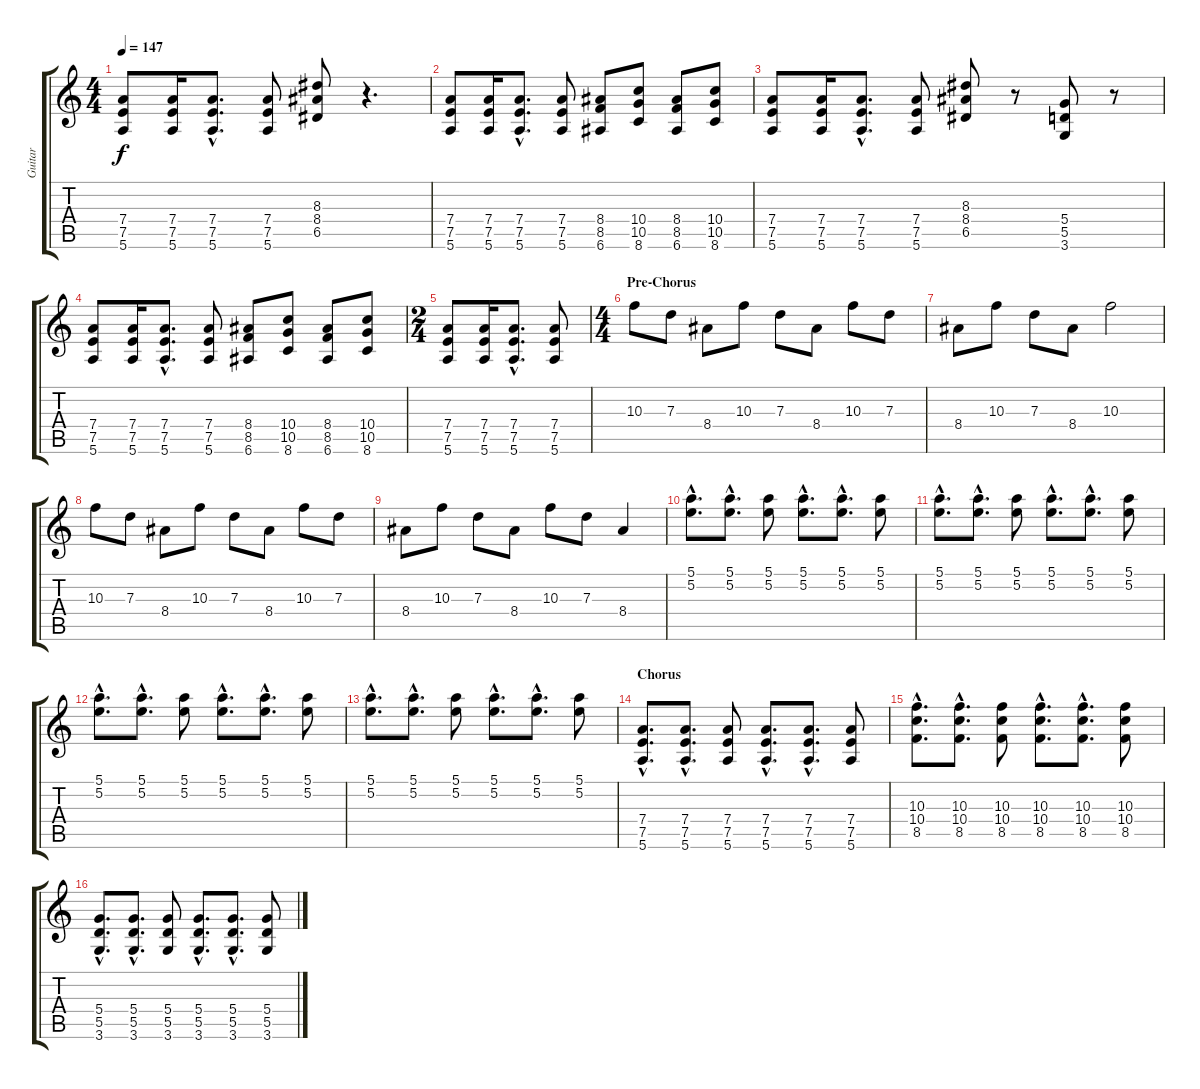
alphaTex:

\track ("Guitar" "Guitar") {instrument distortionguitar}
\staff {score tabs}
\tuning (E4 B3 G3 D3 A2 E2) {hide}
\ts (4 4)
\tempo 147
\clef g2
\ks c
(7.4 7.5 5.6).8{dy f} (7.4 7.5 5.6).16 (7.4{hac} 7.5{hac} 5.6{hac}).8{d} (7.4 7.5 5.6).8 (8.3 8.4 6.5).8 r.4{d} |
(7.4 7.5 5.6).8 (7.4 7.5 5.6).16 (7.4{hac} 7.5{hac} 5.6{hac}).8{d} (7.4 7.5 5.6).8 (8.4 8.5 6.6).8 (10.4 10.5 8.6).8 (8.4 8.5 6.6).8 (10.4 10.5 8.6).8 |
(7.4 7.5 5.6).8 (7.4 7.5 5.6).16 (7.4{hac} 7.5{hac} 5.6{hac}).8{d} (7.4 7.5 5.6).8 (8.3 8.4 6.5).8 r.8 (5.4 5.5 3.6).8 r.8 |
(7.4 7.5 5.6).8 (7.4 7.5 5.6).16 (7.4{hac} 7.5{hac} 5.6{hac}).8{d} (7.4 7.5 5.6).8 (8.4 8.5 6.6).8 (10.4 10.5 8.6).8 (8.4 8.5 6.6).8 (10.4 10.5 8.6).8 |
\ts (2 4)
(7.4 7.5 5.6).8 (7.4 7.5 5.6).16 (7.4{hac} 7.5{hac} 5.6{hac}).8{d} (7.4 7.5 5.6).8 |
\ts (4 4)
\section ("" "Pre-Chorus")
10.3.8{instrument distortionguitar} 7.3.8 8.4.8 10.3.8 7.3.8 8.4.8 10.3.8 7.3.8 |
8.4.8 10.3.8 7.3.8 8.4.8 10.3.2 |
10.3.8 7.3.8 8.4.8 10.3.8 7.3.8 8.4.8 10.3.8 7.3.8 |
8.4.8 10.3.8 7.3.8 8.4.8 10.3.8 7.3.8 8.4.4 |
(5.1{hac} 5.2{hac}).8{d} (5.1{hac} 5.2{hac}).8{d} (5.1 5.2).8 (5.1{hac} 5.2{hac}).8{d} (5.1{hac} 5.2{hac}).8{d} (5.1 5.2).8 |
(5.1{hac} 5.2{hac}).8{d} (5.1{hac} 5.2{hac}).8{d} (5.1 5.2).8 (5.1{hac} 5.2{hac}).8{d} (5.1{hac} 5.2{hac}).8{d} (5.1 5.2).8 |
(5.1{hac} 5.2{hac}).8{d} (5.1{hac} 5.2{hac}).8{d} (5.1 5.2).8 (5.1{hac} 5.2{hac}).8{d} (5.1{hac} 5.2{hac}).8{d} (5.1 5.2).8 |
(5.1{hac} 5.2{hac}).8{d} (5.1{hac} 5.2{hac}).8{d} (5.1 5.2).8 (5.1{hac} 5.2{hac}).8{d} (5.1{hac} 5.2{hac}).8{d} (5.1 5.2).8 |
\section ("" "Chorus")
(7.4{hac} 7.5{hac} 5.6{hac}).8{d instrument distortionguitar} (7.4{hac} 7.5{hac} 5.6{hac}).8{d} (7.4 7.5 5.6).8 (7.4{hac} 7.5{hac} 5.6{hac}).8{d} (7.4{hac} 7.5{hac} 5.6{hac}).8{d} (7.4 7.5 5.6).8 |
(10.3{hac} 10.4{hac} 8.5{hac}).8{d} (10.3{hac} 10.4{hac} 8.5{hac}).8{d} (10.3 10.4 8.5).8 (10.3{hac} 10.4{hac} 8.5{hac}).8{d} (10.3{hac} 10.4{hac} 8.5{hac}).8{d} (10.3 10.4 8.5).8 |
(5.4{hac} 5.5{hac} 3.6{hac}).8{d} (5.4{hac} 5.5{hac} 3.6{hac}).8{d} (5.4 5.5 3.6).8 (5.4{hac} 5.5{hac} 3.6{hac}).8{d} (5.4{hac} 5.5{hac} 3.6{hac}).8{d} (5.4 5.5 3.6).8
